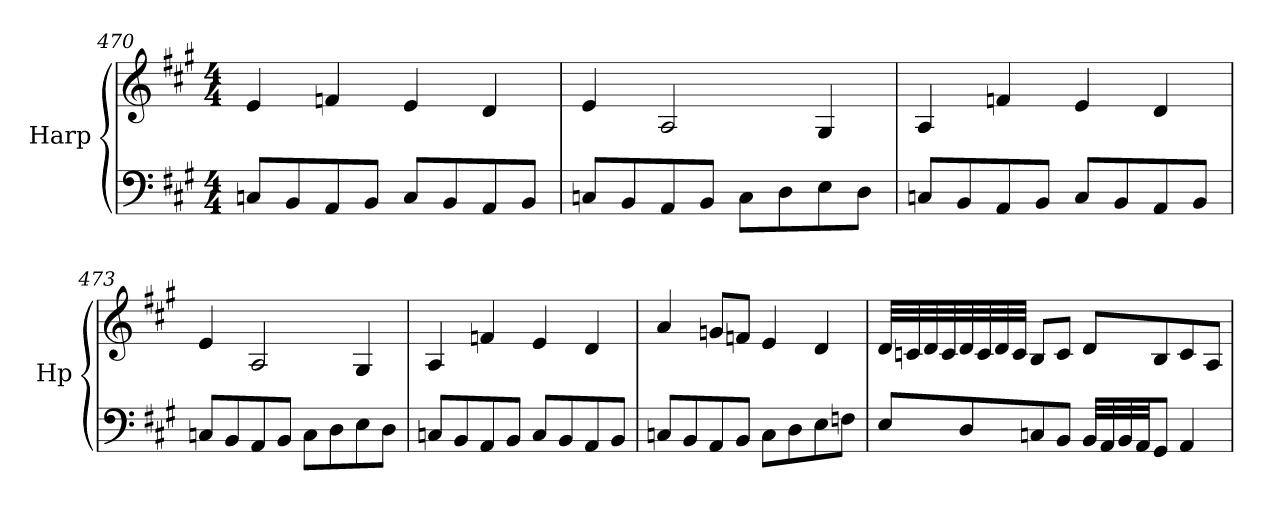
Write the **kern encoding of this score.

**kern	**kern
*part1	*part1
*staff2	*staff1
*I"Harp	*
*I'Hp	*
*clefF4	*clefG2
*k[f#c#g#]	*k[f#c#g#]
*M4/4	*M4/4
=470	=470
8Cn/L	4e/
8BB/	.
8AA/	4fn/
8BB/J	.
8C/L	4e/
8BB/	.
8AA/	4d/
8BB/J	.
=471	=471
8Cn/L	4e/
8BB/	.
8AA/	2A/
8BB/J	.
8C\L	.
8D\	.
8E\	4G#/
8D\J	.
=472	=472
8Cn/L	4A/
8BB/	.
8AA/	4fn/
8BB/J	.
8C/L	4e/
8BB/	.
8AA/	4d/
8BB/J	.
=473	=473
8Cn/L	4e/
8BB/	.
8AA/	2A/
8BB/J	.
8C\L	.
8D\	.
8E\	4G#/
8D\J	.
!!LO:LB:g=z
=474	=474
8Cn/L	4A/
8BB/	.
8AA/	4fn/
8BB/J	.
8C/L	4e/
8BB/	.
8AA/	4d/
8BB/J	.
=475	=475
8Cn/L	4a/
8BB/	.
8AA/	8gn/L
8BB/J	8fn/J
8C\L	4e/
8D\	.
8E\	4d/
8Fn\J	.
=476	=476
8E/L	32d/LLL
.	32cn/
.	32d/
.	32c/
8D/	32d/
.	32c/
.	32d/
.	32c/JJJ
8Cn/	8B/L
8BB/J	8c/J
32BB/LLL	8d/L
32AA/	.
32BB/	.
32AA/JJ	.
8GG#/J	8B/
4AA/	8c/
.	8A/J
=	=
*-	*-
